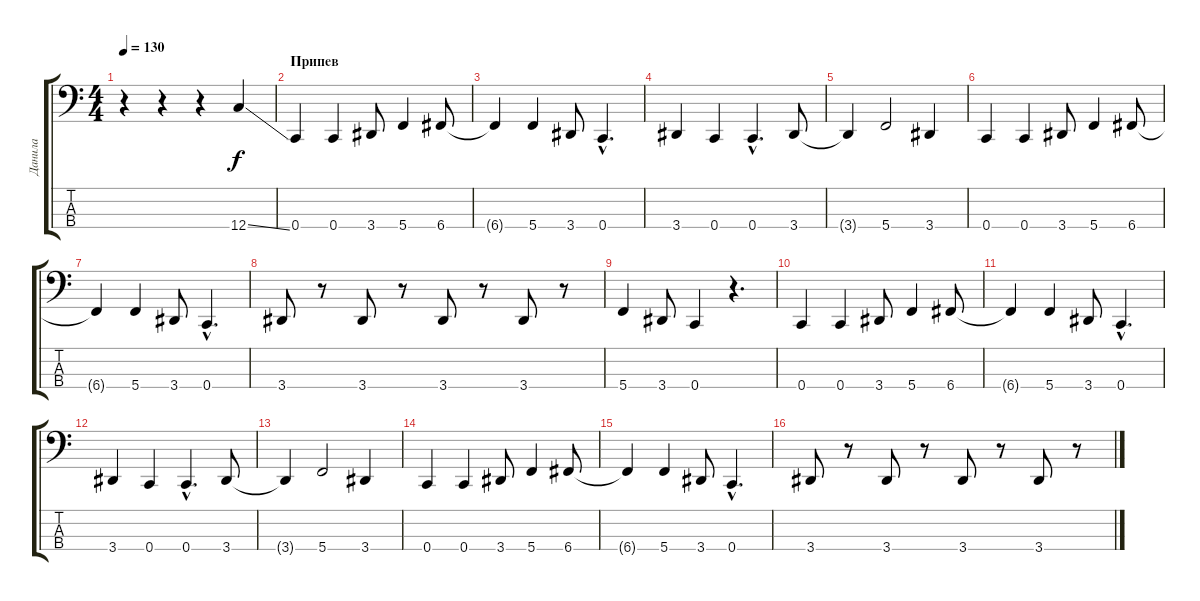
\track ("Данила" "Данила") {instrument electricbassfinger}
\staff {score tabs}
\tuning (F2 C2 G1 C1) {hide}
\ts (4 4)
\tempo 130
\clef f4
\ks c
r.4{dy f} r.4 r.4 12.4{ss}.4 |
\section ("" "Припев")
0.4.4 0.4.4 3.4.8 5.4.4 6.4.8 |
6.4{t}.4 5.4.4 3.4.8 0.4{hac}.4{d} |
3.4.4 0.4.4 0.4{hac}.4{d} 3.4.8 |
3.4{t}.4 5.4.2 3.4.4 |
0.4.4 0.4.4 3.4.8 5.4.4 6.4.8 |
6.4{t}.4 5.4.4 3.4.8 0.4{hac}.4{d} |
3.4.8 r.8 3.4.8 r.8 3.4.8 r.8 3.4.8 r.8 |
5.4.4 3.4.8 0.4.4 r.4{d} |
0.4.4 0.4.4 3.4.8 5.4.4 6.4.8 |
6.4{t}.4 5.4.4 3.4.8 0.4{hac}.4{d} |
3.4.4 0.4.4 0.4{hac}.4{d} 3.4.8 |
3.4{t}.4 5.4.2 3.4.4 |
0.4.4 0.4.4 3.4.8 5.4.4 6.4.8 |
6.4{t}.4 5.4.4 3.4.8 0.4{hac}.4{d} |
3.4.8 r.8 3.4.8 r.8 3.4.8 r.8 3.4.8 r.8
